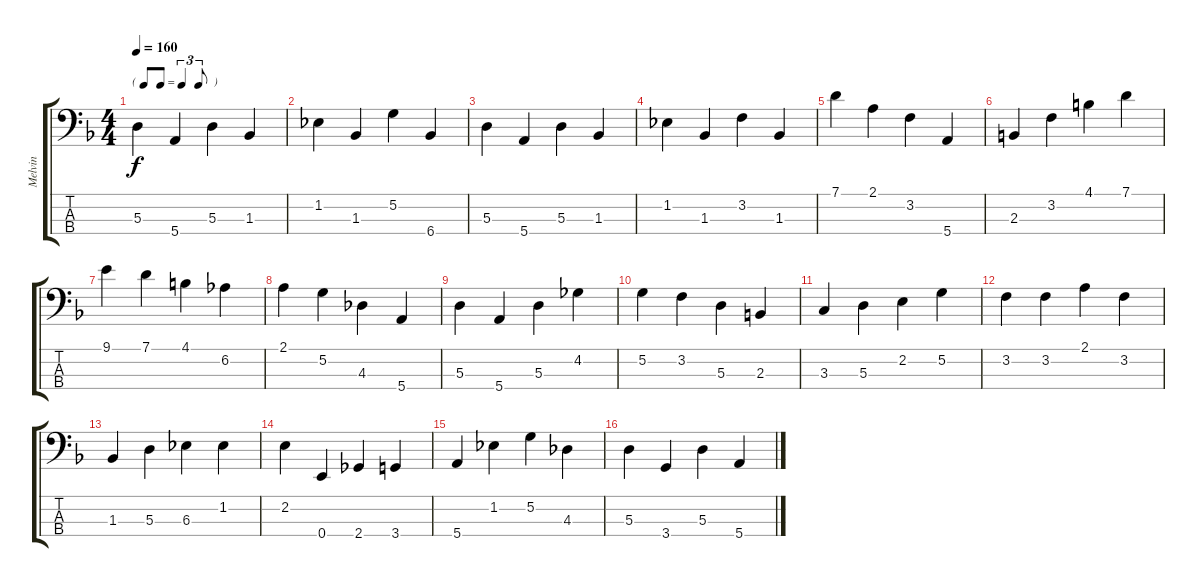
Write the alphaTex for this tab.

\track ("Melvin" "Melvin") {instrument acousticbass}
\staff {score tabs}
\tuning (G2 D2 A1 E1) {hide}
\ts (4 4)
\tf triplet8th
\tempo 160
\clef f4
\ks f
5.3.4{dy f} 5.4.4 5.3.4 1.3.4 |
1.2.4 1.3.4 5.2.4 6.4.4 |
5.3.4 5.4.4 5.3.4 1.3.4 |
1.2.4 1.3.4 3.2.4 1.3.4 |
7.1.4 2.1.4 3.2.4 5.4.4 |
2.3.4 3.2.4 4.1.4 7.1.4 |
9.1.4 7.1.4 4.1.4 6.2.4 |
2.1.4 5.2.4 4.3.4 5.4.4 |
5.3.4 5.4.4 5.3.4 4.2.4 |
5.2.4 3.2.4 5.3.4 2.3.4 |
3.3.4 5.3.4 2.2.4 5.2.4 |
3.2.4 3.2.4 2.1.4 3.2.4 |
1.3.4 5.3.4 6.3.4 1.2.4 |
2.2.4 0.4.4 2.4.4 3.4.4 |
5.4.4 1.2.4 5.2.4 4.3.4 |
5.3.4 3.4.4 5.3.4 5.4.4
